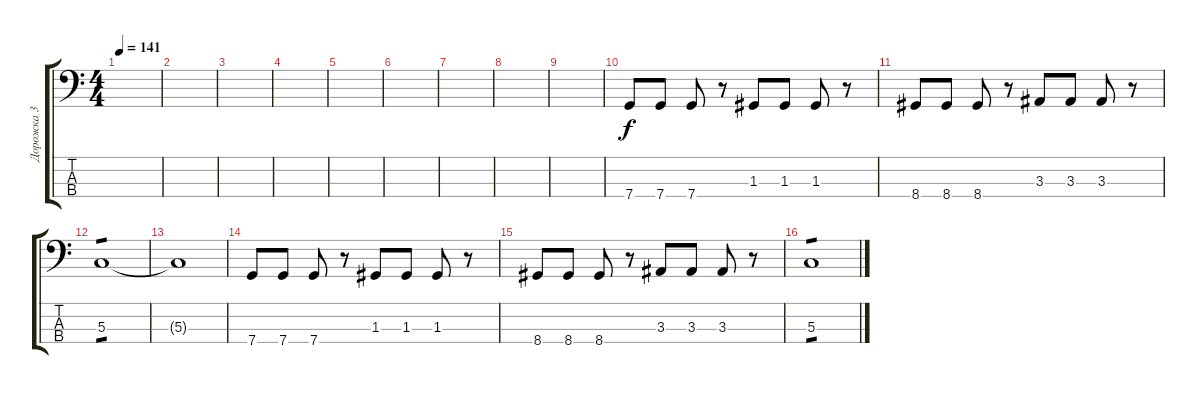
\track ("Дорожка 3" "Дорожка 3") {instrument electricbassfinger}
\staff {score tabs}
\tuning (F2 C2 G1 C1) {hide}
\ts (4 4)
\tempo 141
\clef f4
\ks c
|
|
|
|
|
|
|
|
|
7.4.8 7.4.8 7.4.8 r.8 1.3.8 1.3.8 1.3.8 r.8 |
8.4.8 8.4.8 8.4.8 r.8 3.3.8 3.3.8 3.3.8 r.8 |
5.3.1{tp 1} |
5.3{t}.1 |
7.4.8 7.4.8 7.4.8 r.8 1.3.8 1.3.8 1.3.8 r.8 |
8.4.8 8.4.8 8.4.8 r.8 3.3.8 3.3.8 3.3.8 r.8 |
5.3.1{tp 1}
